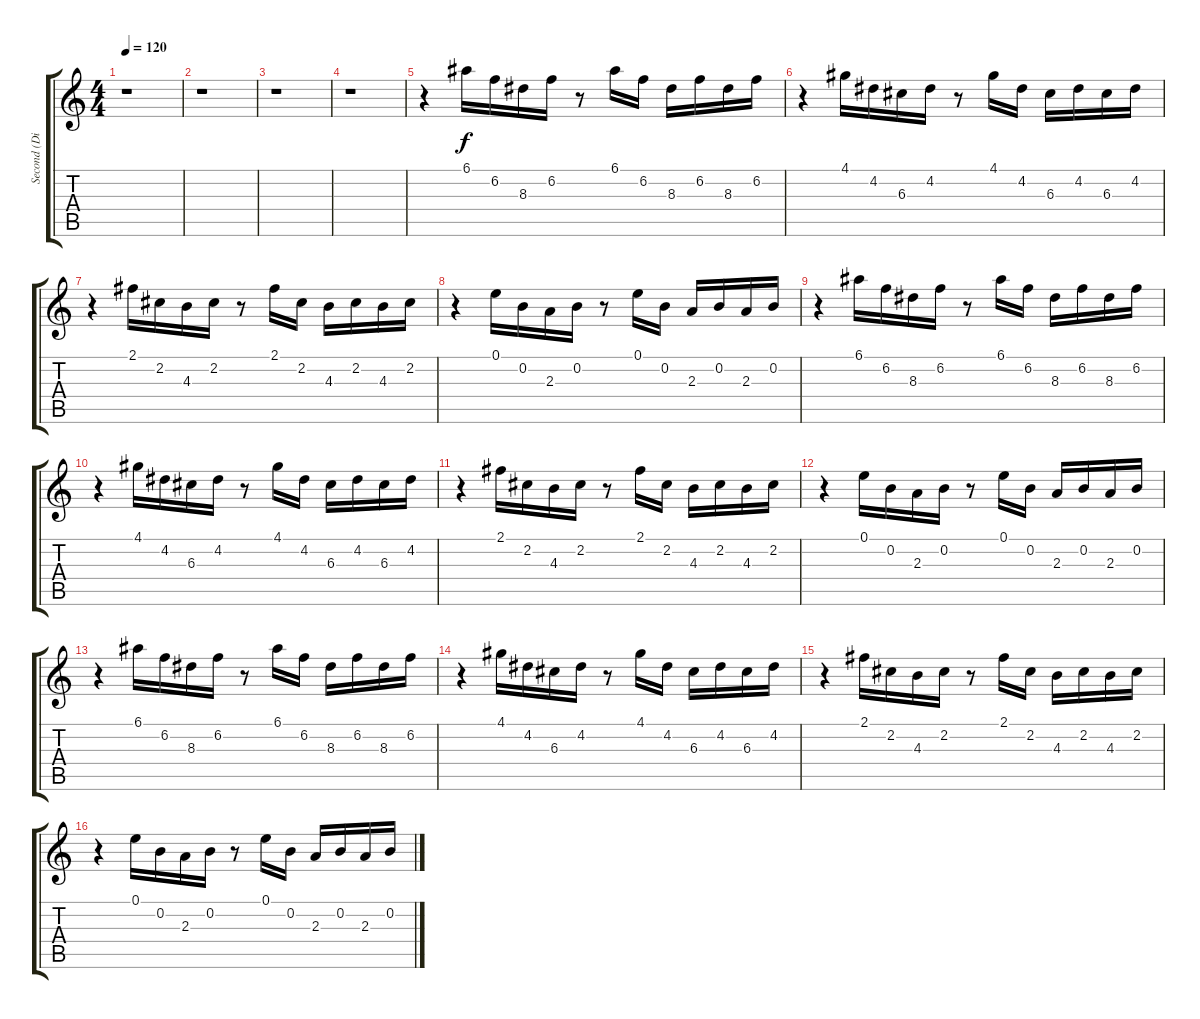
\track ("Second (Distortion)" "Second (Di") {instrument distortionguitar}
\staff {score tabs}
\tuning (E4 B3 G3 D3 A2 E2) {hide}
\ts (4 4)
\tempo 120
\clef g2
\ks c
r.1{dy ff} |
r.1 |
r.1 |
r.1 |
r.4 6.1.16{dy f} 6.2.16 8.3.16 6.2.16 r.8 6.1.16 6.2.16 8.3.16 6.2.16 8.3.16 6.2.16 |
r.4 4.1.16 4.2.16 6.3.16 4.2.16 r.8 4.1.16 4.2.16 6.3.16 4.2.16 6.3.16 4.2.16 |
r.4 2.1.16 2.2.16 4.3.16 2.2.16 r.8 2.1.16 2.2.16 4.3.16 2.2.16 4.3.16 2.2.16 |
r.4 0.1.16 0.2.16 2.3.16 0.2.16 r.8 0.1.16 0.2.16 2.3.16 0.2.16 2.3.16 0.2.16 |
r.4 6.1.16 6.2.16 8.3.16 6.2.16 r.8 6.1.16 6.2.16 8.3.16 6.2.16 8.3.16 6.2.16 |
r.4 4.1.16 4.2.16 6.3.16 4.2.16 r.8 4.1.16 4.2.16 6.3.16 4.2.16 6.3.16 4.2.16 |
r.4 2.1.16 2.2.16 4.3.16 2.2.16 r.8 2.1.16 2.2.16 4.3.16 2.2.16 4.3.16 2.2.16 |
r.4 0.1.16 0.2.16 2.3.16 0.2.16 r.8 0.1.16 0.2.16 2.3.16 0.2.16 2.3.16 0.2.16 |
r.4 6.1.16 6.2.16 8.3.16 6.2.16 r.8 6.1.16 6.2.16 8.3.16 6.2.16 8.3.16 6.2.16 |
r.4 4.1.16 4.2.16 6.3.16 4.2.16 r.8 4.1.16 4.2.16 6.3.16 4.2.16 6.3.16 4.2.16 |
r.4 2.1.16 2.2.16 4.3.16 2.2.16 r.8 2.1.16 2.2.16 4.3.16 2.2.16 4.3.16 2.2.16 |
r.4 0.1.16 0.2.16 2.3.16 0.2.16 r.8 0.1.16 0.2.16 2.3.16 0.2.16 2.3.16 0.2.16
